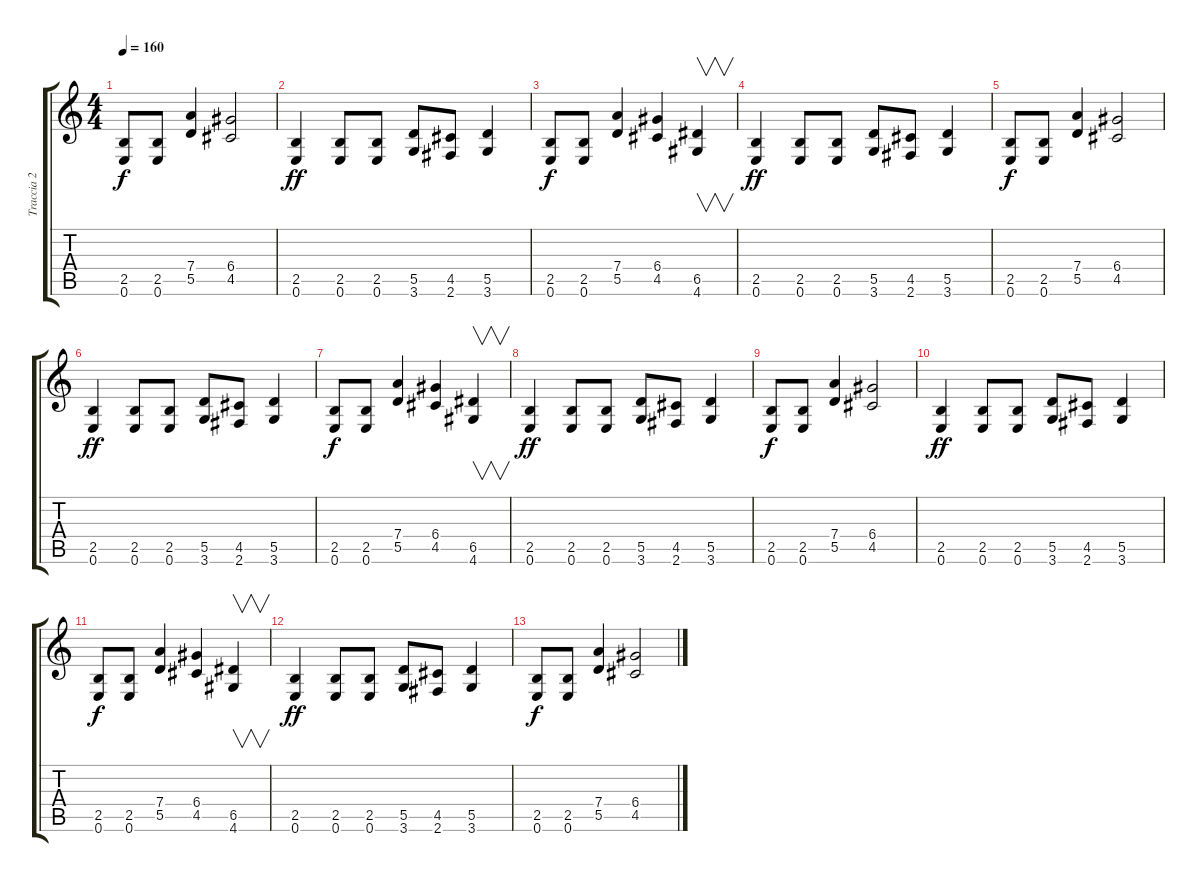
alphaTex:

\track ("Traccia 2" "Traccia 2") {instrument overdrivenguitar}
\staff {score tabs}
\tuning (E4 B3 G3 D3 A2 E2) {hide}
\ts (4 4)
\tempo 160
\clef g2
\ks c
(2.5 0.6).8{dy f} (2.5 0.6).8 (7.4 5.5).4 (6.4 4.5).2 |
(2.5 0.6).4{dy ff volume 10} (2.5 0.6).8 (2.5 0.6).8 (5.5 3.6).8 (4.5 2.6).8 (5.5 3.6).4 |
(2.5 0.6).8{dy f} (2.5 0.6).8 (7.4 5.5).4 (6.4 4.5).4 (6.5 4.6).4{v} |
(2.5 0.6).4{dy ff} (2.5 0.6).8 (2.5 0.6).8 (5.5 3.6).8 (4.5 2.6).8 (5.5 3.6).4 |
(2.5 0.6).8{dy f} (2.5 0.6).8 (7.4 5.5).4 (6.4 4.5).2 |
(2.5 0.6).4{dy ff volume 10} (2.5 0.6).8 (2.5 0.6).8 (5.5 3.6).8 (4.5 2.6).8 (5.5 3.6).4 |
(2.5 0.6).8{dy f} (2.5 0.6).8 (7.4 5.5).4 (6.4 4.5).4 (6.5 4.6).4{v} |
(2.5 0.6).4{dy ff} (2.5 0.6).8 (2.5 0.6).8 (5.5 3.6).8 (4.5 2.6).8 (5.5 3.6).4 |
(2.5 0.6).8{dy f} (2.5 0.6).8 (7.4 5.5).4 (6.4 4.5).2 |
(2.5 0.6).4{dy ff volume 10} (2.5 0.6).8 (2.5 0.6).8 (5.5 3.6).8 (4.5 2.6).8 (5.5 3.6).4 |
(2.5 0.6).8{dy f} (2.5 0.6).8 (7.4 5.5).4 (6.4 4.5).4 (6.5 4.6).4{v} |
(2.5 0.6).4{dy ff} (2.5 0.6).8 (2.5 0.6).8 (5.5 3.6).8 (4.5 2.6).8 (5.5 3.6).4 |
(2.5 0.6).8{dy f} (2.5 0.6).8 (7.4 5.5).4 (6.4 4.5).2
